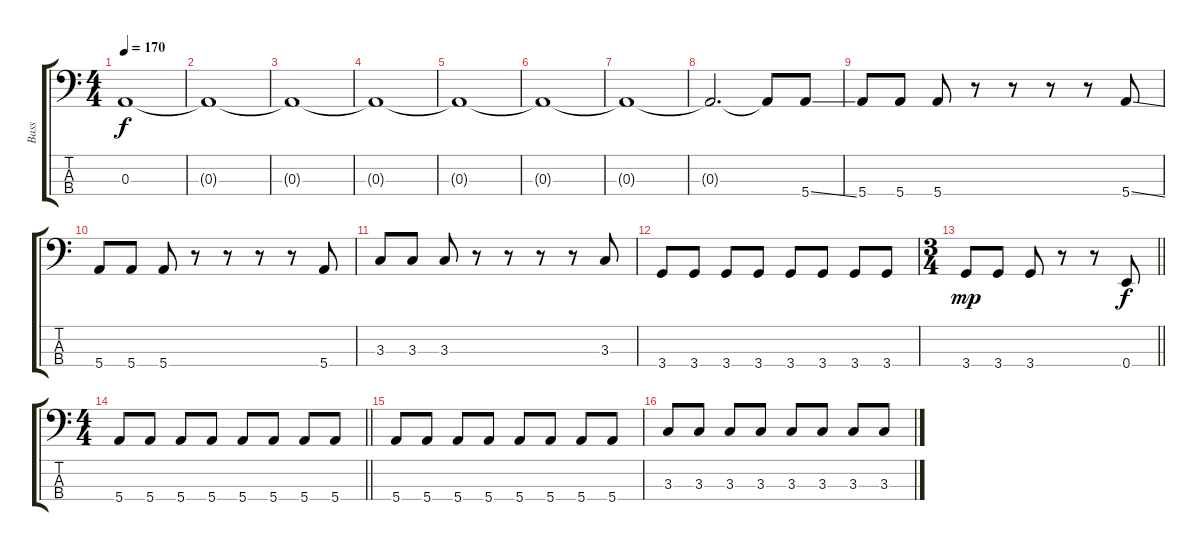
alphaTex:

\track ("Bass" "Bass") {instrument electricbassfinger}
\staff {score tabs}
\tuning (G2 D2 A1 E1) {hide}
\ts (4 4)
\tempo 170
\clef f4
\ks c
0.3.1{dy f} |
0.3{t}.1 |
0.3{t}.1 |
0.3{t}.1 |
0.3{t}.1 |
0.3{t}.1 |
0.3{t}.1 |
0.3{t}.2{d} 0.3{t}.8 5.4{ss}.8 |
5.4.8 5.4.8 5.4.8 r.8 r.8 r.8 r.8 5.4{ss}.8 |
5.4.8 5.4.8 5.4.8 r.8 r.8 r.8 r.8 5.4.8 |
3.3.8 3.3.8 3.3.8 r.8 r.8 r.8 r.8 3.3.8 |
3.4.8 3.4.8 3.4.8 3.4.8 3.4.8 3.4.8 3.4.8 3.4.8 |
\ts (3 4)
\barLineRight lightlight
3.4.8{dy mp} 3.4.8 3.4.8 r.8 r.8 0.4.8{dy f} |
\ts (4 4)
\barLineRight lightlight
5.4.8 5.4.8 5.4.8 5.4.8 5.4.8 5.4.8 5.4.8 5.4.8 |
5.4.8 5.4.8 5.4.8 5.4.8 5.4.8 5.4.8 5.4.8 5.4.8 |
3.3.8 3.3.8 3.3.8 3.3.8 3.3.8 3.3.8 3.3.8 3.3.8
